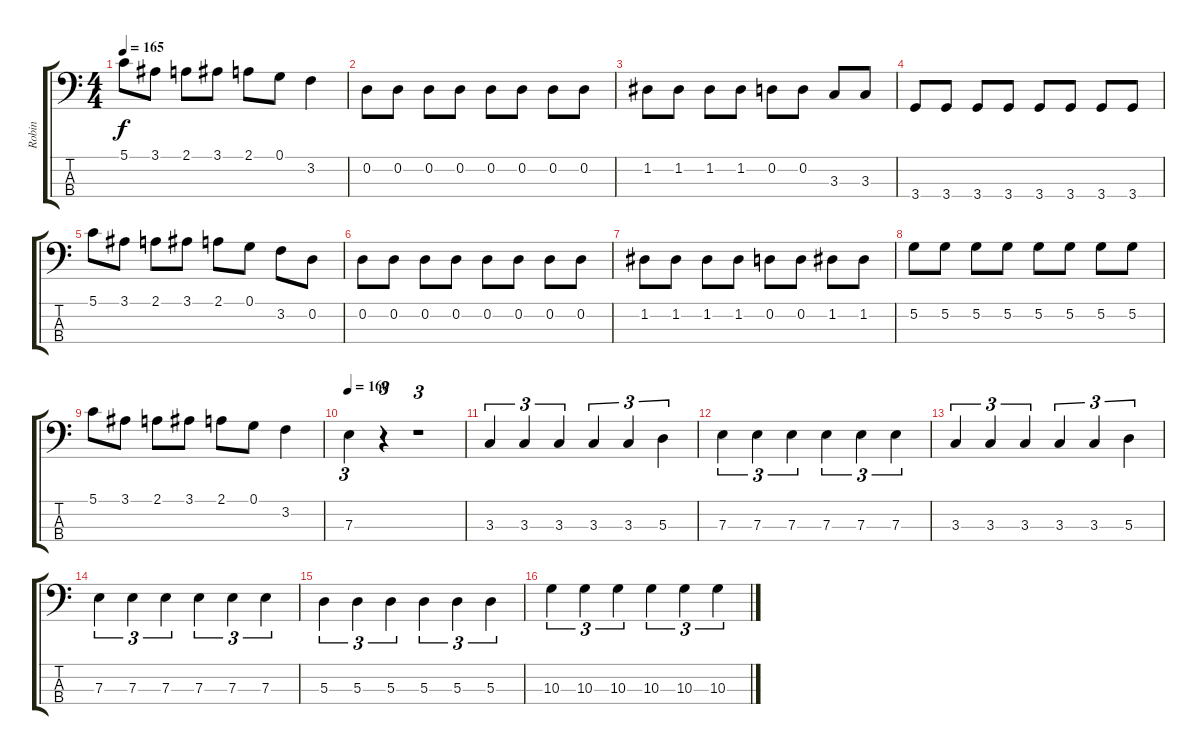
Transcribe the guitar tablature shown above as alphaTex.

\track ("Robin" "Robin") {instrument electricbassfinger}
\staff {score tabs}
\tuning (G2 D2 A1 E1) {hide}
\ts (4 4)
\tempo 165
\clef f4
\ks c
5.1.8{dy f} 3.1.8 2.1.8 3.1.8 2.1.8 0.1.8 3.2.4 |
0.2.8 0.2.8 0.2.8 0.2.8 0.2.8 0.2.8 0.2.8 0.2.8 |
1.2.8 1.2.8 1.2.8 1.2.8 0.2.8 0.2.8 3.3.8 3.3.8 |
3.4.8 3.4.8 3.4.8 3.4.8 3.4.8 3.4.8 3.4.8 3.4.8 |
5.1.8 3.1.8 2.1.8 3.1.8 2.1.8 0.1.8 3.2.8 0.2.8 |
0.2.8 0.2.8 0.2.8 0.2.8 0.2.8 0.2.8 0.2.8 0.2.8 |
1.2.8 1.2.8 1.2.8 1.2.8 0.2.8 0.2.8 1.2.8 1.2.8 |
5.2.8 5.2.8 5.2.8 5.2.8 5.2.8 5.2.8 5.2.8 5.2.8 |
5.1.8 3.1.8 2.1.8 3.1.8 2.1.8 0.1.8 3.2.4 |
\tempo 160
7.3.4{tu (3 2)} r.4{tu (3 2)} r.1{tu (3 2)} |
3.3.4{tu (3 2)} 3.3.4{tu (3 2)} 3.3.4{tu (3 2)} 3.3.4{tu (3 2)} 3.3.4{tu (3 2)} 5.3.4{tu (3 2)} |
7.3.4{tu (3 2)} 7.3.4{tu (3 2)} 7.3.4{tu (3 2)} 7.3.4{tu (3 2)} 7.3.4{tu (3 2)} 7.3.4{tu (3 2)} |
3.3.4{tu (3 2)} 3.3.4{tu (3 2)} 3.3.4{tu (3 2)} 3.3.4{tu (3 2)} 3.3.4{tu (3 2)} 5.3.4{tu (3 2)} |
7.3.4{tu (3 2)} 7.3.4{tu (3 2)} 7.3.4{tu (3 2)} 7.3.4{tu (3 2)} 7.3.4{tu (3 2)} 7.3.4{tu (3 2)} |
5.3.4{tu (3 2)} 5.3.4{tu (3 2)} 5.3.4{tu (3 2)} 5.3.4{tu (3 2)} 5.3.4{tu (3 2)} 5.3.4{tu (3 2)} |
10.3.4{tu (3 2)} 10.3.4{tu (3 2)} 10.3.4{tu (3 2)} 10.3.4{tu (3 2)} 10.3.4{tu (3 2)} 10.3.4{tu (3 2)}
